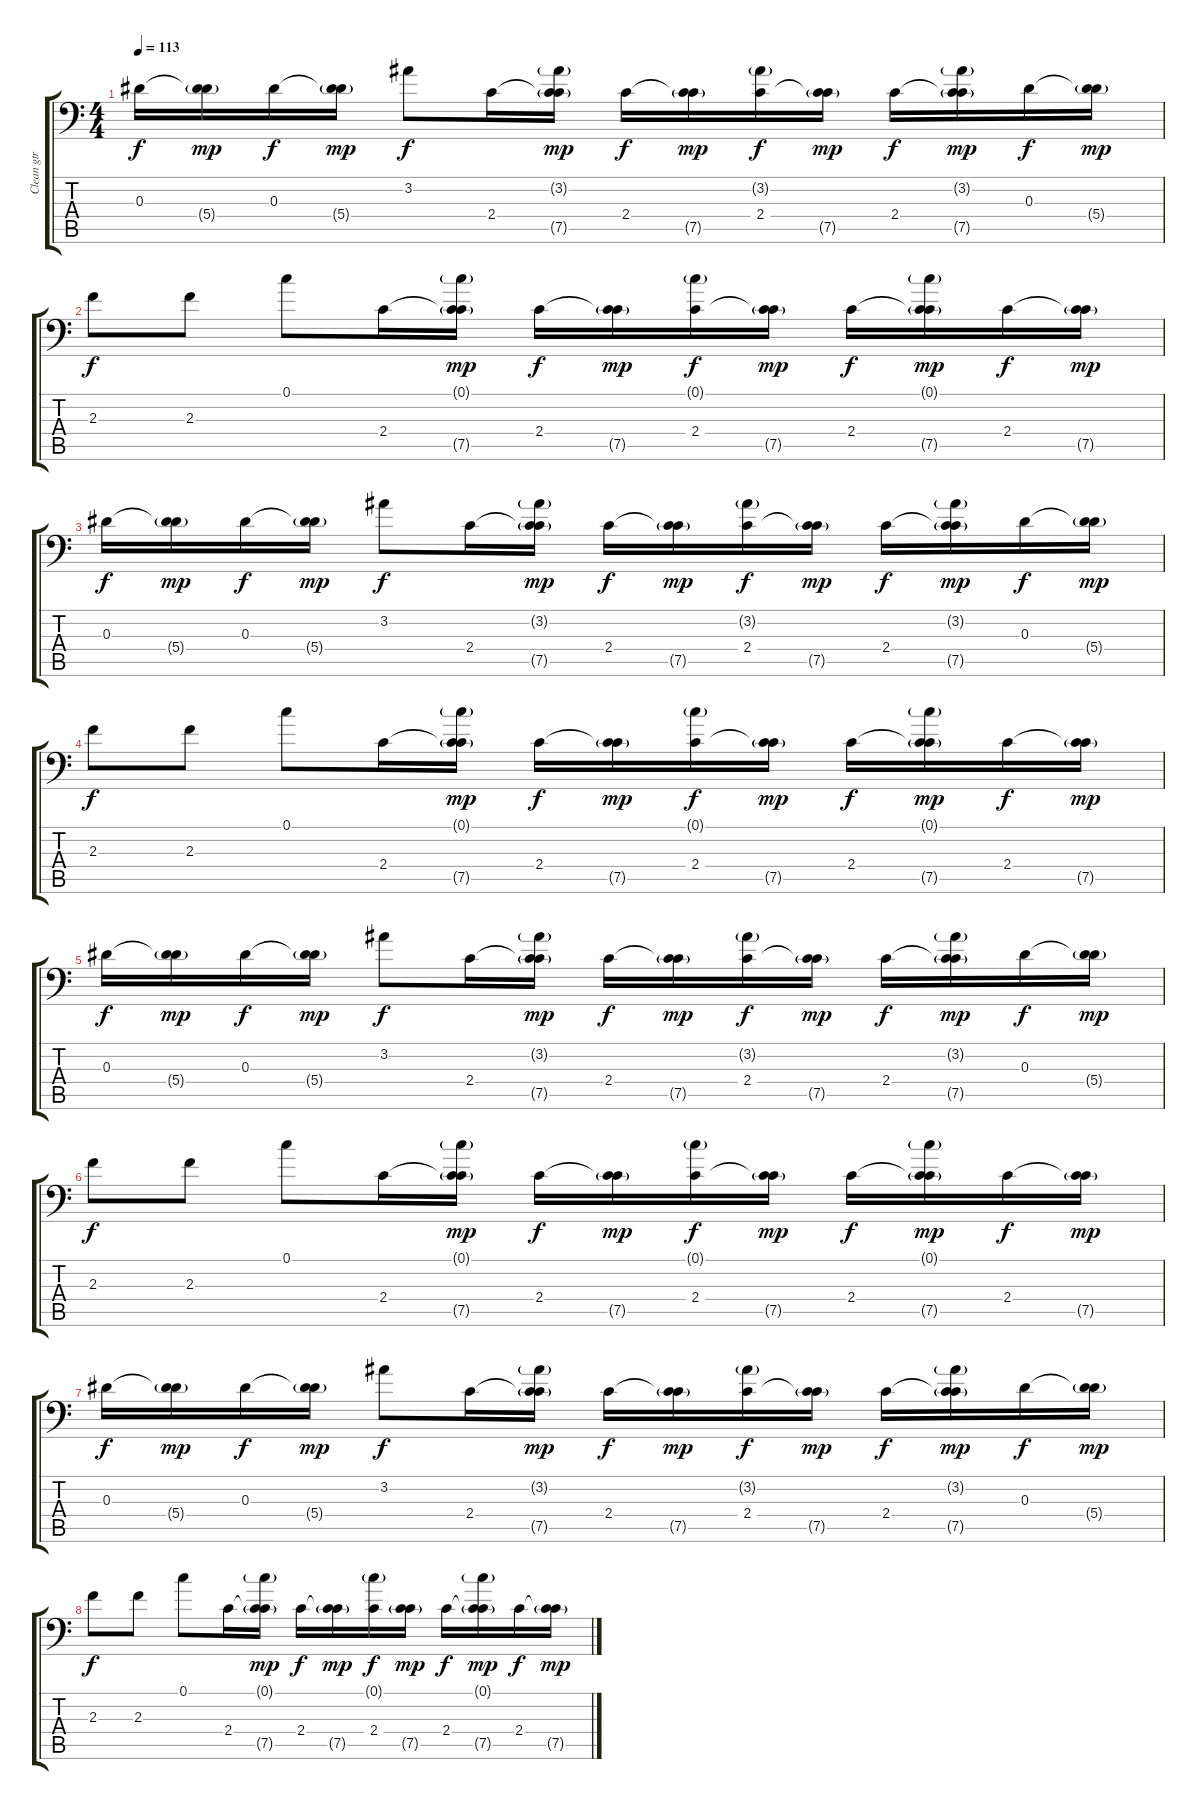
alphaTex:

\track ("Clean gtr" "Clean gtr") {instrument electricguitarjazz}
\staff {score tabs}
\tuning (C4 G3 Eb3 Bb2 F2 Bb1) {hide}
\ts (4 4)
\tempo 113
\clef f4
\ks c
0.3.16{dy f} (0.3{t} 5.4{g}).16{dy mp} 0.3.16{dy f} (0.3{t} 5.4{g}).16{dy mp} 3.2.8{dy f} 2.4.16 (3.2{g} 2.4{t} 7.5{g}).16{dy mp} 2.4.16{dy f} (2.4{t} 7.5{g}).16{dy mp} (3.2{g} 2.4).16{dy f} (2.4{t} 7.5{g}).16{dy mp} 2.4.16{dy f} (3.2{g} 2.4{t} 7.5{g}).16{dy mp} 0.3.16{dy f} (0.3{t} 5.4{g}).16{dy mp} |
2.3.8{dy f} 2.3.8 0.1.8 2.4.16 (0.1{g} 2.4{t} 7.5{g}).16{dy mp} 2.4.16{dy f} (2.4{t} 7.5{g}).16{dy mp} (0.1{g} 2.4).16{dy f} (2.4{t} 7.5{g}).16{dy mp} 2.4.16{dy f} (0.1{g} 2.4{t} 7.5{g}).16{dy mp} 2.4.16{dy f} (2.4{t} 7.5{g}).16{dy mp} |
0.3.16{dy f} (0.3{t} 5.4{g}).16{dy mp} 0.3.16{dy f} (0.3{t} 5.4{g}).16{dy mp} 3.2.8{dy f} 2.4.16 (3.2{g} 2.4{t} 7.5{g}).16{dy mp} 2.4.16{dy f} (2.4{t} 7.5{g}).16{dy mp} (3.2{g} 2.4).16{dy f} (2.4{t} 7.5{g}).16{dy mp} 2.4.16{dy f} (3.2{g} 2.4{t} 7.5{g}).16{dy mp} 0.3.16{dy f} (0.3{t} 5.4{g}).16{dy mp} |
2.3.8{dy f} 2.3.8 0.1.8 2.4.16 (0.1{g} 2.4{t} 7.5{g}).16{dy mp} 2.4.16{dy f} (2.4{t} 7.5{g}).16{dy mp} (0.1{g} 2.4).16{dy f} (2.4{t} 7.5{g}).16{dy mp} 2.4.16{dy f} (0.1{g} 2.4{t} 7.5{g}).16{dy mp} 2.4.16{dy f} (2.4{t} 7.5{g}).16{dy mp} |
0.3.16{dy f} (0.3{t} 5.4{g}).16{dy mp} 0.3.16{dy f} (0.3{t} 5.4{g}).16{dy mp} 3.2.8{dy f} 2.4.16 (3.2{g} 2.4{t} 7.5{g}).16{dy mp} 2.4.16{dy f} (2.4{t} 7.5{g}).16{dy mp} (3.2{g} 2.4).16{dy f} (2.4{t} 7.5{g}).16{dy mp} 2.4.16{dy f} (3.2{g} 2.4{t} 7.5{g}).16{dy mp} 0.3.16{dy f} (0.3{t} 5.4{g}).16{dy mp} |
2.3.8{dy f} 2.3.8 0.1.8 2.4.16 (0.1{g} 2.4{t} 7.5{g}).16{dy mp} 2.4.16{dy f} (2.4{t} 7.5{g}).16{dy mp} (0.1{g} 2.4).16{dy f} (2.4{t} 7.5{g}).16{dy mp} 2.4.16{dy f} (0.1{g} 2.4{t} 7.5{g}).16{dy mp} 2.4.16{dy f} (2.4{t} 7.5{g}).16{dy mp} |
0.3.16{dy f} (0.3{t} 5.4{g}).16{dy mp} 0.3.16{dy f} (0.3{t} 5.4{g}).16{dy mp} 3.2.8{dy f} 2.4.16 (3.2{g} 2.4{t} 7.5{g}).16{dy mp} 2.4.16{dy f} (2.4{t} 7.5{g}).16{dy mp} (3.2{g} 2.4).16{dy f} (2.4{t} 7.5{g}).16{dy mp} 2.4.16{dy f} (3.2{g} 2.4{t} 7.5{g}).16{dy mp} 0.3.16{dy f} (0.3{t} 5.4{g}).16{dy mp} |
2.3.8{dy f} 2.3.8 0.1.8 2.4.16 (0.1{g} 2.4{t} 7.5{g}).16{dy mp} 2.4.16{dy f} (2.4{t} 7.5{g}).16{dy mp} (0.1{g} 2.4).16{dy f} (2.4{t} 7.5{g}).16{dy mp} 2.4.16{dy f} (0.1{g} 2.4{t} 7.5{g}).16{dy mp} 2.4.16{dy f} (2.4{t} 7.5{g}).16{dy mp}
